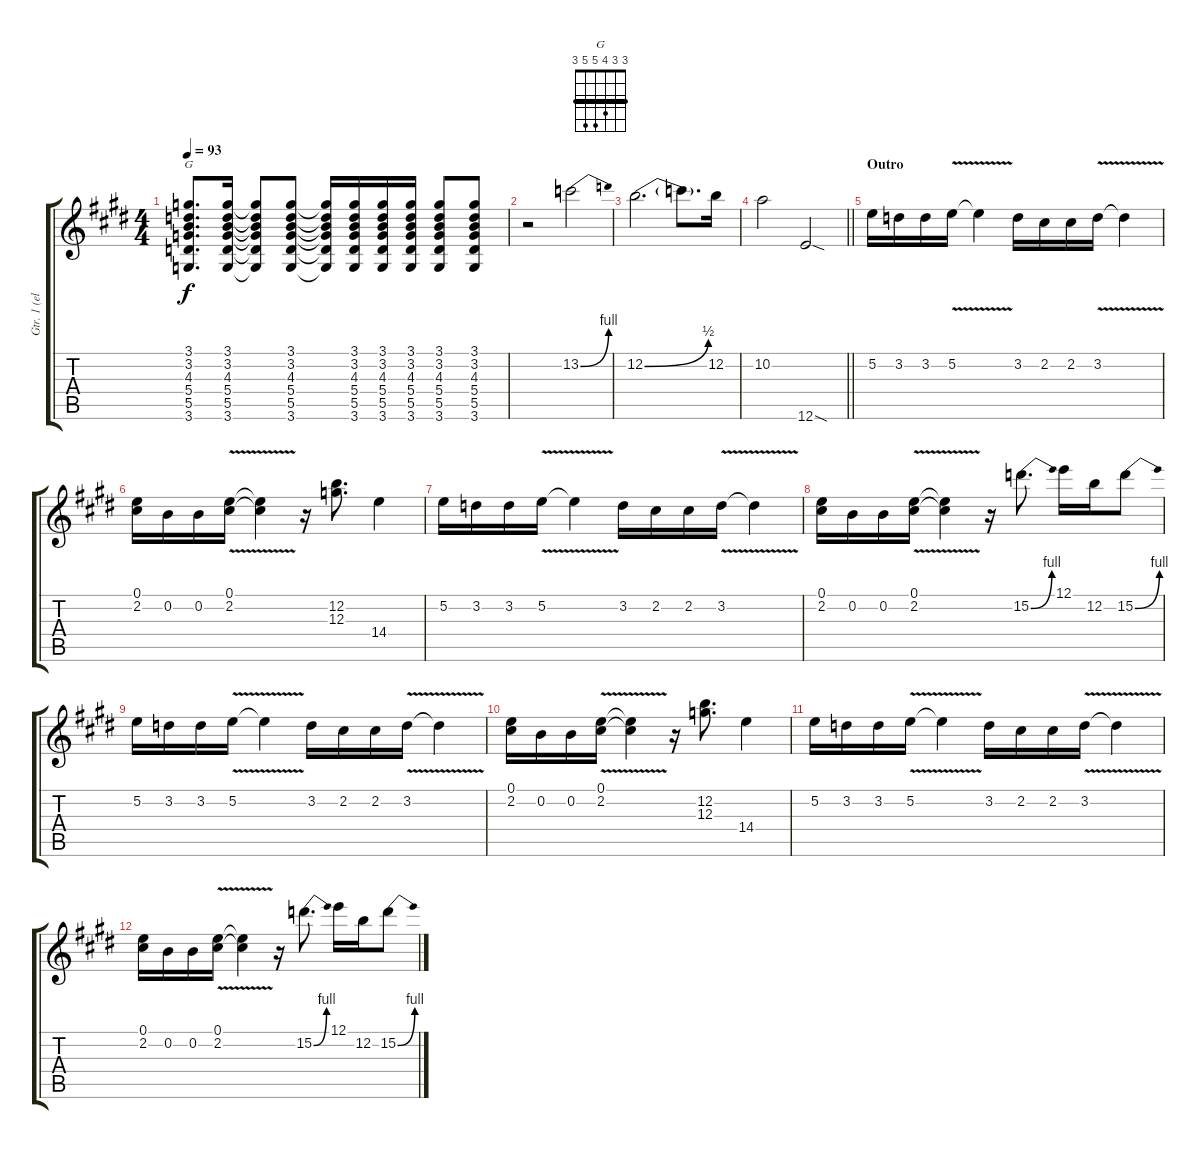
\track ("Gtr. 1 (elec.)" "Gtr. 1 (el") {instrument overdrivenguitar}
\staff {score tabs}
\tuning (E4 B3 G3 D3 A2 E2) {hide}
\chord ("G" 3 3 4 5 5 3) {barre 3}
\ts (4 4)
\tempo 93
\clef g2
\ks e
(3.1 3.2 4.3 5.4 5.5 3.6).8{d ch "G" dy f} (3.1 3.2 4.3 5.4 5.5 3.6).16 (3.1{t} 3.2{t} 4.3{t} 5.4{t} 5.5{t} 3.6{t}).8 (3.1 3.2 4.3 5.4 5.5 3.6).8 (3.1{t} 3.2{t} 4.3{t} 5.4{t} 5.5{t} 3.6{t}).16 (3.1 3.2 4.3 5.4 5.5 3.6).16 (3.1 3.2 4.3 5.4 5.5 3.6).16 (3.1 3.2 4.3 5.4 5.5 3.6).16 (3.1 3.2 4.3 5.4 5.5 3.6).8 (3.1 3.2 4.3 5.4 5.5 3.6).8 |
r.2 13.2{be (bend 0 0 60 4)}.2 |
12.2{be (bend 0 0 60 2)}.2{d} 12.2{t}.8{d} 12.2.16 |
\barLineRight lightlight
10.2.2 12.6{sod}.2 |
\section ("" "Outro")
5.2.16 3.2.16 3.2.16 5.2{v}.16 5.2{t}.4 3.2.16 2.2.16 2.2.16 3.2{v}.16 3.2{t}.4 |
(0.1 2.2).16 0.2.16 0.2.16 (0.1 2.2{v}).16 (0.1{t} 2.2{t}).4 r.16 (12.2 12.3).8{d} 14.4.4 |
5.2.16 3.2.16 3.2.16 5.2{v}.16 5.2{t}.4 3.2.16 2.2.16 2.2.16 3.2{v}.16 3.2{t}.4 |
(0.1 2.2).16 0.2.16 0.2.16 (0.1 2.2{v}).16 (0.1{t} 2.2{t}).4 r.16 15.2{be (bend 0 0 60 4)}.8{d} 12.1.16 12.2.16 15.2{be (bend 0 0 60 4)}.8 |
5.2.16{volume 0} 3.2.16 3.2.16 5.2{v}.16 5.2{t}.4 3.2.16 2.2.16 2.2.16 3.2{v}.16 3.2{t}.4 |
(0.1 2.2).16 0.2.16 0.2.16 (0.1 2.2{v}).16 (0.1{t} 2.2{t}).4 r.16 (12.2 12.3).8{d} 14.4.4 |
5.2.16 3.2.16 3.2.16 5.2{v}.16 5.2{t}.4 3.2.16 2.2.16 2.2.16 3.2{v}.16 3.2{t}.4 |
(0.1 2.2).16 0.2.16 0.2.16 (0.1 2.2{v}).16 (0.1{t} 2.2{t}).4 r.16 15.2{be (bend 0 0 60 4)}.8{d} 12.1.16 12.2.16 15.2{be (bend 0 0 60 4)}.8
